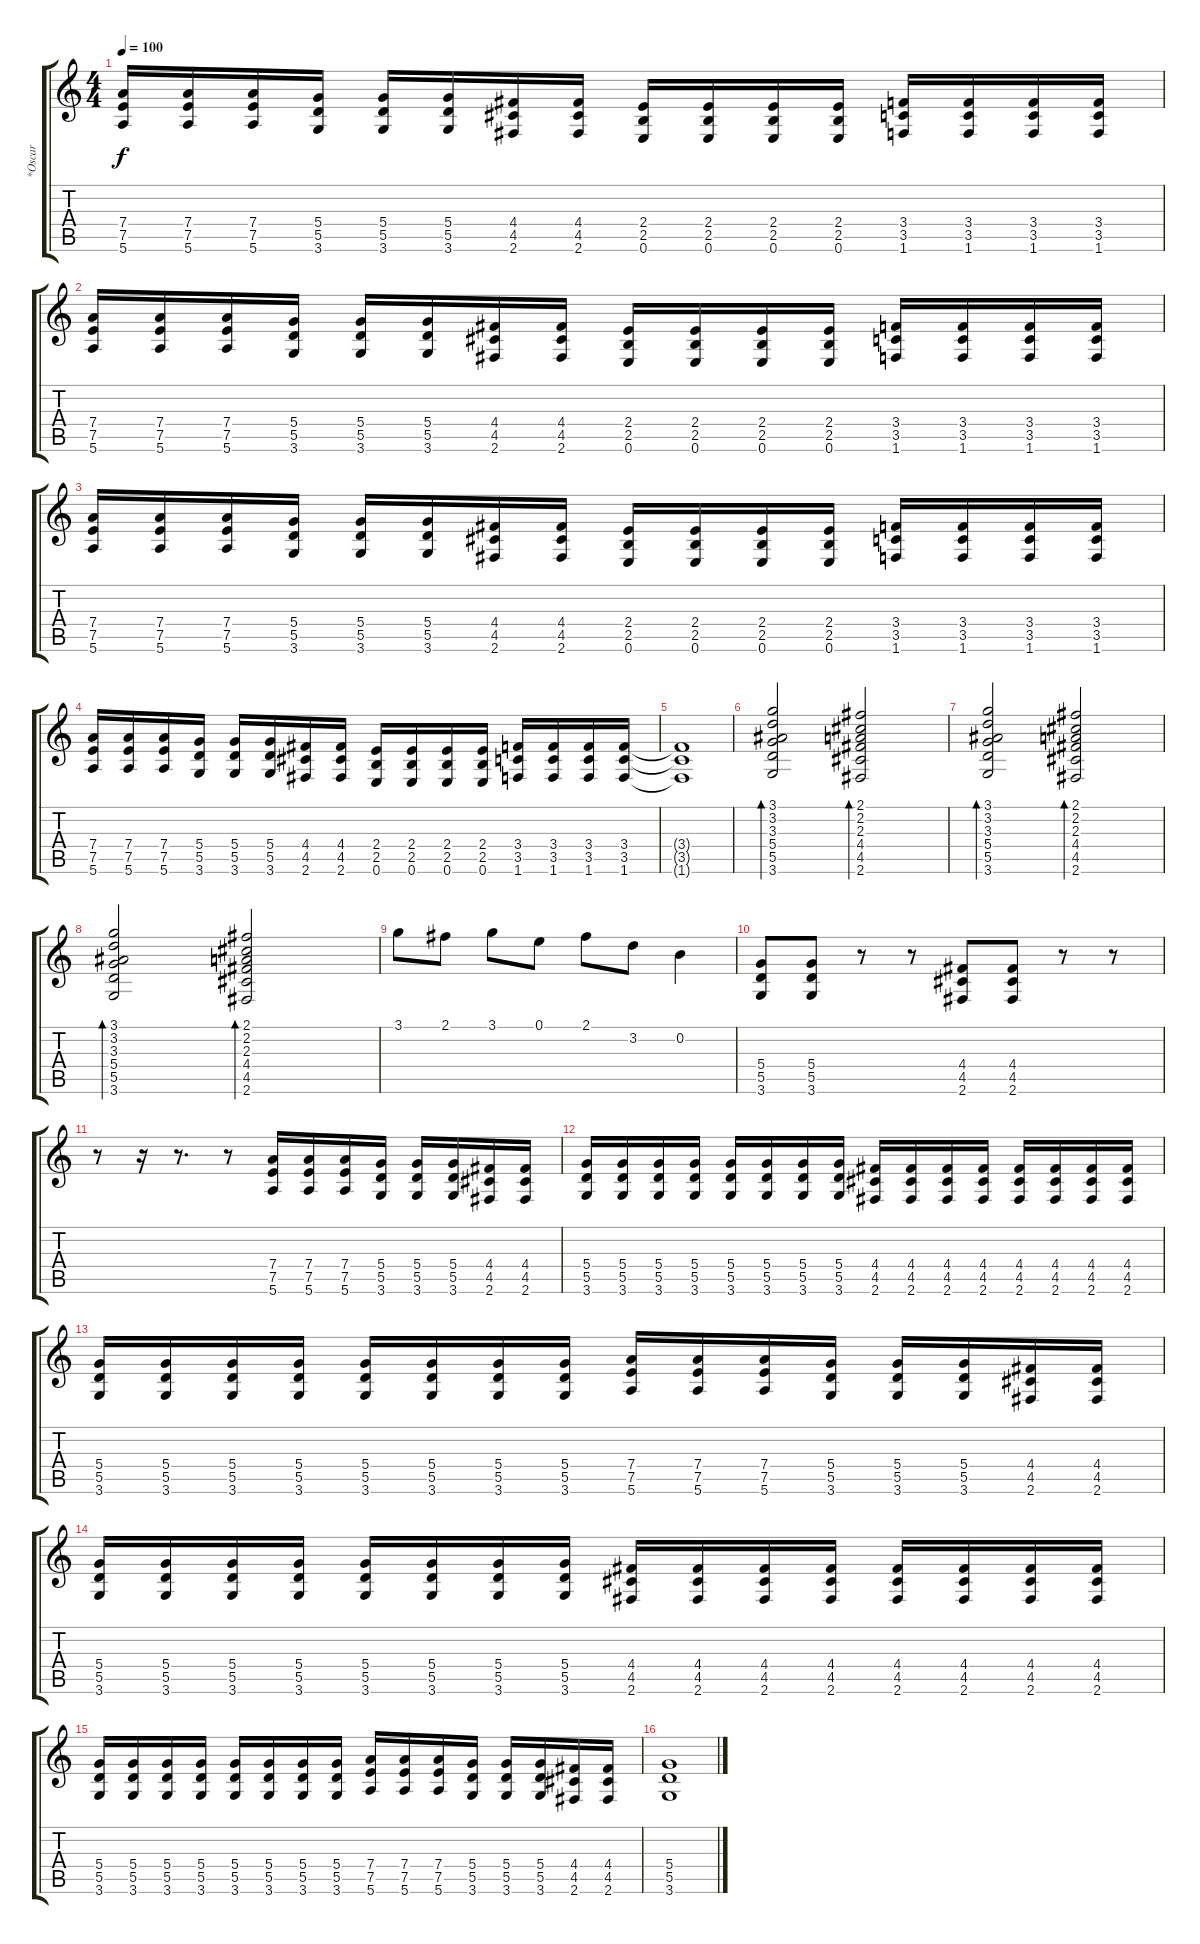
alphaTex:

\track ("*Oscar" "*Oscar") {instrument distortionguitar}
\staff {score tabs}
\tuning (E4 B3 G3 D3 A2 E2) {hide}
\ts (4 4)
\tempo 100
\clef g2
\ks c
(7.4 7.5 5.6).16{dy f} (7.4 7.5 5.6).16 (7.4 7.5 5.6).16 (5.4 5.5 3.6).16 (5.4 5.5 3.6).16 (5.4 5.5 3.6).16 (4.4 4.5 2.6).16 (4.4 4.5 2.6).16 (2.4 2.5 0.6).16 (2.4 2.5 0.6).16 (2.4 2.5 0.6).16 (2.4 2.5 0.6).16 (3.4 3.5 1.6).16 (3.4 3.5 1.6).16 (3.4 3.5 1.6).16 (3.4 3.5 1.6).16 |
(7.4 7.5 5.6).16 (7.4 7.5 5.6).16 (7.4 7.5 5.6).16 (5.4 5.5 3.6).16 (5.4 5.5 3.6).16 (5.4 5.5 3.6).16 (4.4 4.5 2.6).16 (4.4 4.5 2.6).16 (2.4 2.5 0.6).16 (2.4 2.5 0.6).16 (2.4 2.5 0.6).16 (2.4 2.5 0.6).16 (3.4 3.5 1.6).16 (3.4 3.5 1.6).16 (3.4 3.5 1.6).16 (3.4 3.5 1.6).16 |
(7.4 7.5 5.6).16 (7.4 7.5 5.6).16 (7.4 7.5 5.6).16 (5.4 5.5 3.6).16 (5.4 5.5 3.6).16 (5.4 5.5 3.6).16 (4.4 4.5 2.6).16 (4.4 4.5 2.6).16 (2.4 2.5 0.6).16 (2.4 2.5 0.6).16 (2.4 2.5 0.6).16 (2.4 2.5 0.6).16 (3.4 3.5 1.6).16 (3.4 3.5 1.6).16 (3.4 3.5 1.6).16 (3.4 3.5 1.6).16 |
(7.4 7.5 5.6).16 (7.4 7.5 5.6).16 (7.4 7.5 5.6).16 (5.4 5.5 3.6).16 (5.4 5.5 3.6).16 (5.4 5.5 3.6).16 (4.4 4.5 2.6).16 (4.4 4.5 2.6).16 (2.4 2.5 0.6).16 (2.4 2.5 0.6).16 (2.4 2.5 0.6).16 (2.4 2.5 0.6).16 (3.4 3.5 1.6).16 (3.4 3.5 1.6).16 (3.4 3.5 1.6).16 (3.4 3.5 1.6).16 |
(3.4{t} 3.5{t} 1.6{t}).1 |
(3.1 3.2 3.3 5.4 5.5 3.6).2{bd 60 instrument acousticguitarsteel} (2.1 2.2 2.3 4.4 4.5 2.6).2{bd 60} |
(3.1 3.2 3.3 5.4 5.5 3.6).2{bd 60 instrument acousticguitarsteel} (2.1 2.2 2.3 4.4 4.5 2.6).2{bd 60} |
(3.1 3.2 3.3 5.4 5.5 3.6).2{bd 60 instrument acousticguitarsteel} (2.1 2.2 2.3 4.4 4.5 2.6).2{bd 60} |
3.1.8 2.1.8 3.1.8 0.1.8 2.1.8 3.2.8 0.2.4 |
(5.4 5.5 3.6).8{instrument distortionguitar} (5.4 5.5 3.6).8 r.8 r.8 (4.4 4.5 2.6).8 (4.4 4.5 2.6).8 r.8 r.8 |
r.8 r.16 r.8{d} r.8 (7.4 7.5 5.6).16 (7.4 7.5 5.6).16 (7.4 7.5 5.6).16 (5.4 5.5 3.6).16 (5.4 5.5 3.6).16 (5.4 5.5 3.6).16 (4.4 4.5 2.6).16 (4.4 4.5 2.6).16 |
(5.4 5.5 3.6).16 (5.4 5.5 3.6).16 (5.4 5.5 3.6).16 (5.4 5.5 3.6).16 (5.4 5.5 3.6).16 (5.4 5.5 3.6).16 (5.4 5.5 3.6).16 (5.4 5.5 3.6).16 (4.4 4.5 2.6).16 (4.4 4.5 2.6).16 (4.4 4.5 2.6).16 (4.4 4.5 2.6).16 (4.4 4.5 2.6).16 (4.4 4.5 2.6).16 (4.4 4.5 2.6).16 (4.4 4.5 2.6).16 |
(5.4 5.5 3.6).16 (5.4 5.5 3.6).16 (5.4 5.5 3.6).16 (5.4 5.5 3.6).16 (5.4 5.5 3.6).16 (5.4 5.5 3.6).16 (5.4 5.5 3.6).16 (5.4 5.5 3.6).16 (7.4 7.5 5.6).16 (7.4 7.5 5.6).16 (7.4 7.5 5.6).16 (5.4 5.5 3.6).16 (5.4 5.5 3.6).16 (5.4 5.5 3.6).16 (4.4 4.5 2.6).16 (4.4 4.5 2.6).16 |
(5.4 5.5 3.6).16 (5.4 5.5 3.6).16 (5.4 5.5 3.6).16 (5.4 5.5 3.6).16 (5.4 5.5 3.6).16 (5.4 5.5 3.6).16 (5.4 5.5 3.6).16 (5.4 5.5 3.6).16 (4.4 4.5 2.6).16 (4.4 4.5 2.6).16 (4.4 4.5 2.6).16 (4.4 4.5 2.6).16 (4.4 4.5 2.6).16 (4.4 4.5 2.6).16 (4.4 4.5 2.6).16 (4.4 4.5 2.6).16 |
(5.4 5.5 3.6).16 (5.4 5.5 3.6).16 (5.4 5.5 3.6).16 (5.4 5.5 3.6).16 (5.4 5.5 3.6).16 (5.4 5.5 3.6).16 (5.4 5.5 3.6).16 (5.4 5.5 3.6).16 (7.4 7.5 5.6).16 (7.4 7.5 5.6).16 (7.4 7.5 5.6).16 (5.4 5.5 3.6).16 (5.4 5.5 3.6).16 (5.4 5.5 3.6).16 (4.4 4.5 2.6).16 (4.4 4.5 2.6).16 |
(5.4 5.5 3.6).1
